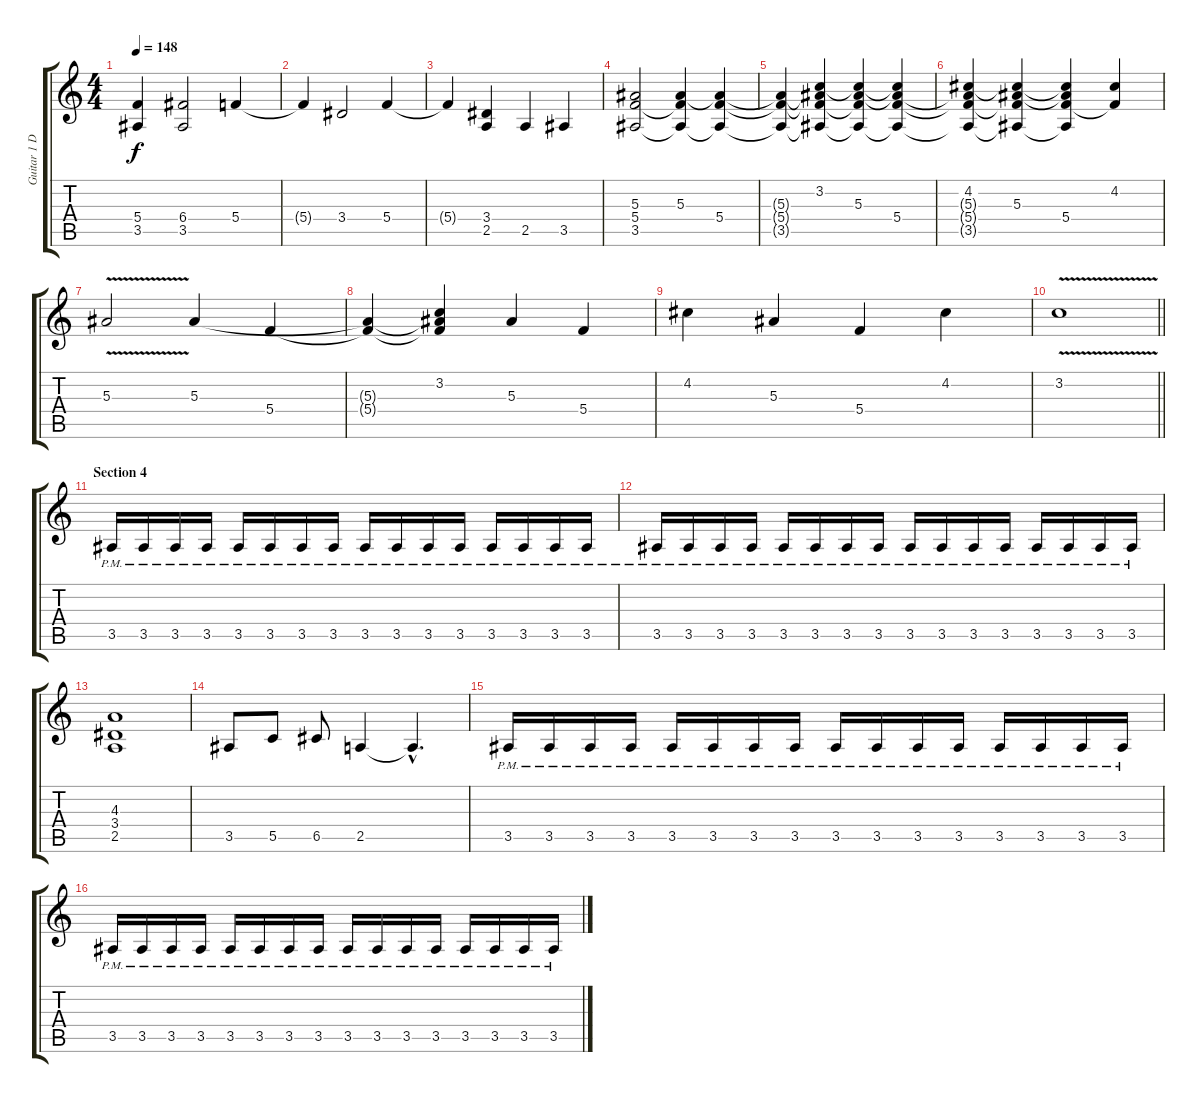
\track ("Guitar 1 D-tuned" "Guitar 1 D") {instrument overdrivenguitar}
\staff {score tabs}
\tuning (D4 A3 F3 C3 G2 D2) {hide}
\ts (4 4)
\tempo 148
\clef g2
\ks c
(5.4 3.5).4{dy f} (6.4 3.5).2 5.4.4 |
5.4{t}.4 3.4.2 5.4.4 |
5.4{t}.4 (3.4 2.5).4 2.5.4 3.5.4 |
(5.3 5.4 3.5).2 (5.3 5.4{t} 3.5{t}).4 (5.3{t} 5.4 3.5{t}).4 |
(5.3{t} 5.4{t} 3.5{t}).4 (3.2 5.3{t} 5.4{t} 3.5{t}).4 (3.2{t} 5.3 5.4{t} 3.5{t}).4 (3.2{t} 5.3{t} 5.4 3.5{t}).4 |
(4.2 5.3{t} 5.4{t} 3.5{t}).4 (4.2{t} 5.3 5.4{t} 3.5{t}).4 (4.2{t} 5.3{t} 5.4 3.5{t}).4 (4.2 5.4{t}).4 |
5.3{v}.2 5.3.4 5.4.4 |
(5.3{t} 5.4{t}).4 (3.2 5.3{t} 5.4{t}).4 5.3.4 5.4.4 |
4.2.4 5.3.4 5.4.4 4.2.4 |
\barLineRight lightlight
3.2{v}.1 |
\section ("" "Section 4")
3.5{pm}.16 3.5{pm}.16 3.5{pm}.16 3.5{pm}.16 3.5{pm}.16 3.5{pm}.16 3.5{pm}.16 3.5{pm}.16 3.5{pm}.16 3.5{pm}.16 3.5{pm}.16 3.5{pm}.16 3.5{pm}.16 3.5{pm}.16 3.5{pm}.16 3.5{pm}.16 |
3.5{pm}.16 3.5{pm}.16 3.5{pm}.16 3.5{pm}.16 3.5{pm}.16 3.5{pm}.16 3.5{pm}.16 3.5{pm}.16 3.5{pm}.16 3.5{pm}.16 3.5{pm}.16 3.5{pm}.16 3.5{pm}.16 3.5{pm}.16 3.5{pm}.16 3.5{pm}.16 |
(4.3 3.4 2.5).1 |
3.5.8 5.5.8 6.5.8 2.5.4 2.5{hac t}.4{d} |
3.5{pm}.16 3.5{pm}.16 3.5{pm}.16 3.5{pm}.16 3.5{pm}.16 3.5{pm}.16 3.5{pm}.16 3.5{pm}.16 3.5{pm}.16 3.5{pm}.16 3.5{pm}.16 3.5{pm}.16 3.5{pm}.16 3.5{pm}.16 3.5{pm}.16 3.5{pm}.16 |
3.5{pm}.16 3.5{pm}.16 3.5{pm}.16 3.5{pm}.16 3.5{pm}.16 3.5{pm}.16 3.5{pm}.16 3.5{pm}.16 3.5{pm}.16 3.5{pm}.16 3.5{pm}.16 3.5{pm}.16 3.5{pm}.16 3.5{pm}.16 3.5{pm}.16 3.5{pm}.16
